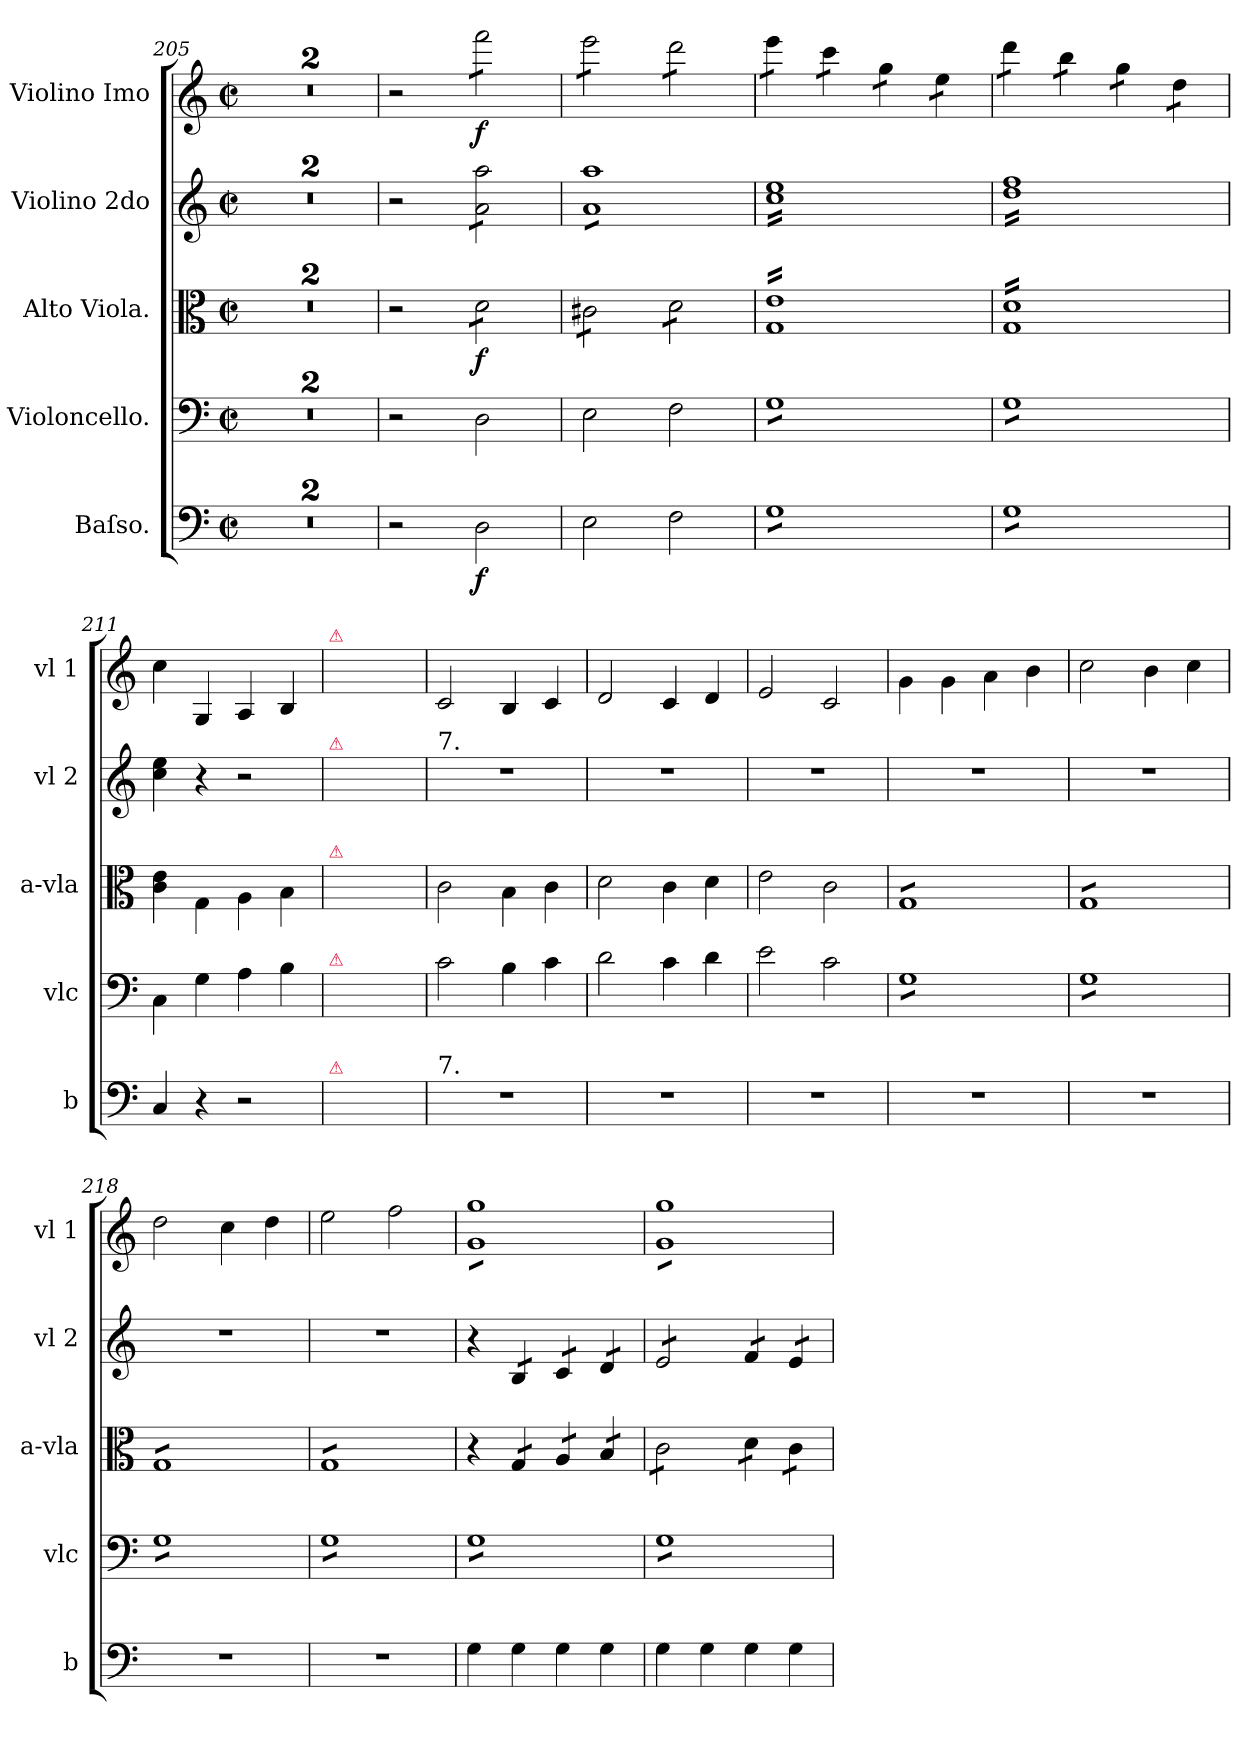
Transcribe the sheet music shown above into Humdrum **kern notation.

**kern	**dynam	**kern	**dynam	**kern	**dynam	**kern	**dynam	**kern	**dynam
*part5	*part5	*part4	*part4	*part3	*part3	*part2	*part2	*part1	*part1
*staff5	*staff5	*staff4	*staff4	*staff3	*staff3	*staff2	*staff2	*staff1	*staff1
*I"Baſso.	*	*I"Violoncello.	*	*I"Alto Viola.	*	*I"Violino 2do	*	*I"Violino Imo	*
*I'b	*	*I'vlc	*	*I'a-vla	*	*I'vl 2	*	*I'vl 1	*
*clefF4	*	*clefF4	*	*clefC3	*	*clefG2	*	*clefG2	*
*ITrd8c12	*	*	*	*	*	*	*	*	*
*k[]	*	*k[]	*	*k[]	*	*k[]	*	*k[]	*
*M4/4	*	*M4/4	*	*M4/4	*	*M4/4	*	*M4/4	*
*met(c|)	*	*met(c|)	*	*met(c|)	*	*met(c|)	*	*met(c|)	*
=205	=205	=205	=205	=205	=205	=205	=205	=205	=205
1r	.	1r	.	1r	.	1r	.	1r	.
=206	=206	=206	=206	=206	=206	=206	=206	=206	=206
1r	.	1r	.	1r	.	1r	.	1r	.
=207	=207	=207	=207	=207	=207	=207	=207	=207	=207
2r	.	2r	.	2r	.	2r	.	2r	.
!	!LO:DY:b	!	!LO:DY:b	!	!	!	!LO:DY:b	!	!LO:DY:b
*	*	*	*	*tremolo	*	*	*	*	*
*	*	*	*	*	*	*tremolo	*	*	*
*	*	*	*	*	*	*	*	*tremolo	*
2DD\	f	2D\	f&colon;	8d\L	f	8a\ 8aa\L	f&colon;	8fff\L	f
.	.	.	.	8d\	.	8a\ 8aa\	.	8fff\	.
.	.	.	.	8d\	.	8a\ 8aa\	.	8fff\	.
.	.	.	.	8d\J	.	8a\ 8aa\J	.	8fff\J	.
=208	=208	=208	=208	=208	=208	=208	=208	=208	=208
2EE\	.	2E\	.	8c#X\L	.	8a\ 8aa\L	.	8eee\L	.
.	.	.	.	8c#X\	.	8a\ 8aa\	.	8eee\	.
.	.	.	.	8c#X\	.	8a\ 8aa\	.	8eee\	.
.	.	.	.	8c#X\J	.	8a\ 8aa\	.	8eee\J	.
2FF\	.	2F\	.	8d\L	.	8a\ 8aa\	.	8ddd\L	.
.	.	.	.	8d\	.	8a\ 8aa\	.	8ddd\	.
.	.	.	.	8d\	.	8a\ 8aa\	.	8ddd\	.
.	.	.	.	8d\J	.	8a\ 8aa\J	.	8ddd\J	.
=209	=209	=209	=209	=209	=209	=209	=209	=209	=209
*tremolo	*	*	*	*	*	*	*	*	*
*	*	*tremolo	*	*	*	*	*	*	*
8GG\L	.	8G\L	.	16G/ 16e/LL	.	16cc\ 16ee\LL	.	8eee\L	.
.	.	.	.	16G/ 16e/	.	16cc\ 16ee\	.	.	.
8GG\	.	8G\	.	16G/ 16e/	.	16cc\ 16ee\	.	8eee\J	.
.	.	.	.	16G/ 16e/	.	16cc\ 16ee\	.	.	.
8GG\	.	8G\	.	16G/ 16e/	.	16cc\ 16ee\	.	8ccc\L	.
.	.	.	.	16G/ 16e/	.	16cc\ 16ee\	.	.	.
8GG\	.	8G\	.	16G/ 16e/	.	16cc\ 16ee\	.	8ccc\J	.
.	.	.	.	16G/ 16e/	.	16cc\ 16ee\	.	.	.
8GG\	.	8G\	.	16G/ 16e/	.	16cc\ 16ee\	.	8gg\L	.
.	.	.	.	16G/ 16e/	.	16cc\ 16ee\	.	.	.
8GG\	.	8G\	.	16G/ 16e/	.	16cc\ 16ee\	.	8gg\J	.
.	.	.	.	16G/ 16e/	.	16cc\ 16ee\	.	.	.
8GG\	.	8G\	.	16G/ 16e/	.	16cc\ 16ee\	.	8ee\L	.
.	.	.	.	16G/ 16e/	.	16cc\ 16ee\	.	.	.
8GG\J	.	8G\J	.	16G/ 16e/	.	16cc\ 16ee\	.	8ee\J	.
.	.	.	.	16G/ 16e/JJ	.	16cc\ 16ee\JJ	.	.	.
=210	=210	=210	=210	=210	=210	=210	=210	=210	=210
8GG\L	.	8G\L	.	16G/ 16d/LL	.	16dd\ 16ff\LL	.	8ddd\L	.
.	.	.	.	16G/ 16d/	.	16dd\ 16ff\	.	.	.
8GG\	.	8G\	.	16G/ 16d/	.	16dd\ 16ff\	.	8ddd\J	.
.	.	.	.	16G/ 16d/	.	16dd\ 16ff\	.	.	.
8GG\	.	8G\	.	16G/ 16d/	.	16dd\ 16ff\	.	8bb\L	.
.	.	.	.	16G/ 16d/	.	16dd\ 16ff\	.	.	.
8GG\	.	8G\	.	16G/ 16d/	.	16dd\ 16ff\	.	8bb\J	.
.	.	.	.	16G/ 16d/	.	16dd\ 16ff\	.	.	.
8GG\	.	8G\	.	16G/ 16d/	.	16dd\ 16ff\	.	8gg\L	.
.	.	.	.	16G/ 16d/	.	16dd\ 16ff\	.	.	.
8GG\	.	8G\	.	16G/ 16d/	.	16dd\ 16ff\	.	8gg\J	.
.	.	.	.	16G/ 16d/	.	16dd\ 16ff\	.	.	.
8GG\	.	8G\	.	16G/ 16d/	.	16dd\ 16ff\	.	8dd\L	.
.	.	.	.	16G/ 16d/	.	16dd\ 16ff\	.	.	.
8GG\J	.	8G\J	.	16G/ 16d/	.	16dd\ 16ff\	.	8dd\J	.
*	*	*	*	*	*	*	*	*Xtremolo	*
*	*	*Xtremolo	*	*	*	*	*	*	*
*Xtremolo	*	*	*	*	*	*	*	*	*
.	.	.	.	16G/ 16d/JJ	.	16dd\ 16ff\JJ	.	.	.
*	*	*	*	*	*	*Xtremolo	*	*	*
*	*	*	*	*Xtremolo	*	*	*	*	*
=211	=211	=211	=211	=211	=211	=211	=211	=211	=211
4CC/	.	4C\	.	4c\ 4e\	.	4cc\ 4ee\	.	4cc\	.
4r	.	4G\	.	4G\	.	4r	.	4G/	.
2r	.	4A\	.	4A\	.	2r	.	4A/	.
.	.	4B\	.	4B\	.	.	.	4B/	.
=212	=212	=212	=212	=212	=212	=212	=212	=212	=212
!	!	!	!	!	!	!	!	!LO:TX:a:color=crimson:t=⚠	!
!	!	!	!	!	!	!LO:TX:a:color=crimson:t=⚠	!	!	!
!	!	!	!	!LO:TX:a:color=crimson:t=⚠	!	!	!	!	!
!	!	!LO:TX:a:color=crimson:t=⚠	!	!	!	!	!	!	!
!LO:TX:a:color=crimson:t=⚠	!	!	!	!	!	!	!	!	!
1ryy	.	1ryy	.	1ryy	.	1ryy	.	1ryy	.
=213	=213	=213	=213	=213	=213	=213	=213	=213	=213
!	!	!	!	!	!	!LO:TX:a:t=7.	!	!	!
!LO:TX:a:t=7.	!	!	!	!	!	!	!	!	!
1r	.	2c\	.	2c\	.	1r	.	2c/	.
.	.	4B\	.	4B\	.	.	.	4B/	.
.	.	4c\	.	4c\	.	.	.	4c/	.
=214	=214	=214	=214	=214	=214	=214	=214	=214	=214
1r	.	2d\	.	2d\	.	1r	.	2d/	.
.	.	4c\	.	4c\	.	.	.	4c/	.
.	.	4d\	.	4d\	.	.	.	4d/	.
=215	=215	=215	=215	=215	=215	=215	=215	=215	=215
1r	.	2e\	.	2e\	.	1r	.	2e/	.
.	.	2c\	.	2c\	.	.	.	2c/	.
=216	=216	=216	=216	=216	=216	=216	=216	=216	=216
*	*	*tremolo	*	*	*	*	*	*	*
*	*	*	*	*tremolo	*	*	*	*	*
1r	.	8G\L	.	8G/L	.	1r	.	4g\	.
.	.	8G\	.	8G/	.	.	.	.	.
.	.	8G\	.	8G/	.	.	.	4g\	.
.	.	8G\	.	8G/	.	.	.	.	.
.	.	8G\	.	8G/	.	.	.	4a\	.
.	.	8G\	.	8G/	.	.	.	.	.
.	.	8G\	.	8G/	.	.	.	4b\	.
.	.	8G\J	.	8G/J	.	.	.	.	.
=217	=217	=217	=217	=217	=217	=217	=217	=217	=217
1r	.	8G\L	.	8G/L	.	1r	.	2cc\	.
.	.	8G\	.	8G/	.	.	.	.	.
.	.	8G\	.	8G/	.	.	.	.	.
.	.	8G\	.	8G/	.	.	.	.	.
.	.	8G\	.	8G/	.	.	.	4b\	.
.	.	8G\	.	8G/	.	.	.	.	.
.	.	8G\	.	8G/	.	.	.	4cc\	.
.	.	8G\J	.	8G/J	.	.	.	.	.
=218	=218	=218	=218	=218	=218	=218	=218	=218	=218
1r	.	8G\L	.	8G/L	.	1r	.	2dd\	.
.	.	8G\	.	8G/	.	.	.	.	.
.	.	8G\	.	8G/	.	.	.	.	.
.	.	8G\	.	8G/	.	.	.	.	.
.	.	8G\	.	8G/	.	.	.	4cc\	.
.	.	8G\	.	8G/	.	.	.	.	.
.	.	8G\	.	8G/	.	.	.	4dd\	.
.	.	8G\J	.	8G/J	.	.	.	.	.
=219	=219	=219	=219	=219	=219	=219	=219	=219	=219
1r	.	8G\L	.	8G/L	.	1r	.	2ee\	.
.	.	8G\	.	8G/	.	.	.	.	.
.	.	8G\	.	8G/	.	.	.	.	.
.	.	8G\	.	8G/	.	.	.	.	.
.	.	8G\	.	8G/	.	.	.	2ff\	.
.	.	8G\	.	8G/	.	.	.	.	.
.	.	8G\	.	8G/	.	.	.	.	.
.	.	8G\J	.	8G/J	.	.	.	.	.
=220	=220	=220	=220	=220	=220	=220	=220	=220	=220
!	!	!	!	!	!	!	!	!LO:TX:a:color=crimson:t=⚠	!
*	*	*	*	*	*	*	*	*tremolo	*
4GG\	.	8G\L	.	4r	.	4r	.	8g\ 8gg\L	.
.	.	8G\	.	.	.	.	.	8g\ 8gg\	.
*	*	*	*	*	*	*tremolo	*	*	*
4GG\	.	8G\	.	8G/L	.	8B/L	.	8g\ 8gg\	.
.	.	8G\	.	8G/J	.	8B/J	.	8g\ 8gg\	.
4GG\	.	8G\	.	8A/L	.	8c/L	.	8g\ 8gg\	.
.	.	8G\	.	8A/J	.	8c/J	.	8g\ 8gg\	.
4GG\	.	8G\	.	8B/L	.	8d/L	.	8g\ 8gg\	.
.	.	8G\J	.	8B/J	.	8d/J	.	8g\ 8gg\J	.
=221	=221	=221	=221	=221	=221	=221	=221	=221	=221
4GG\	.	8G\L	.	8c\L	.	8e/L	.	8g\ 8gg\L	.
.	.	8G\	.	8c\	.	8e/	.	8g\ 8gg\	.
4GG\	.	8G\	.	8c\	.	8e/	.	8g\ 8gg\	.
.	.	8G\	.	8c\J	.	8e/J	.	8g\ 8gg\	.
4GG\	.	8G\	.	8d\L	.	8f/L	.	8g\ 8gg\	.
.	.	8G\	.	8d\J	.	8f/J	.	8g\ 8gg\	.
4GG\	.	8G\	.	8c\L	.	8e/L	.	8g\ 8gg\	.
.	.	8G\J	.	8c\J	.	8e/J	.	8g\ 8gg\J	.
*	*	*	*	*	*	*	*	*Xtremolo	*
*	*	*	*	*	*	*Xtremolo	*	*	*
*	*	*	*	*Xtremolo	*	*	*	*	*
*	*	*Xtremolo	*	*	*	*	*	*	*
=	=	=	=	=	=	=	=	=	=
*-	*-	*-	*-	*-	*-	*-	*-	*-	*-
